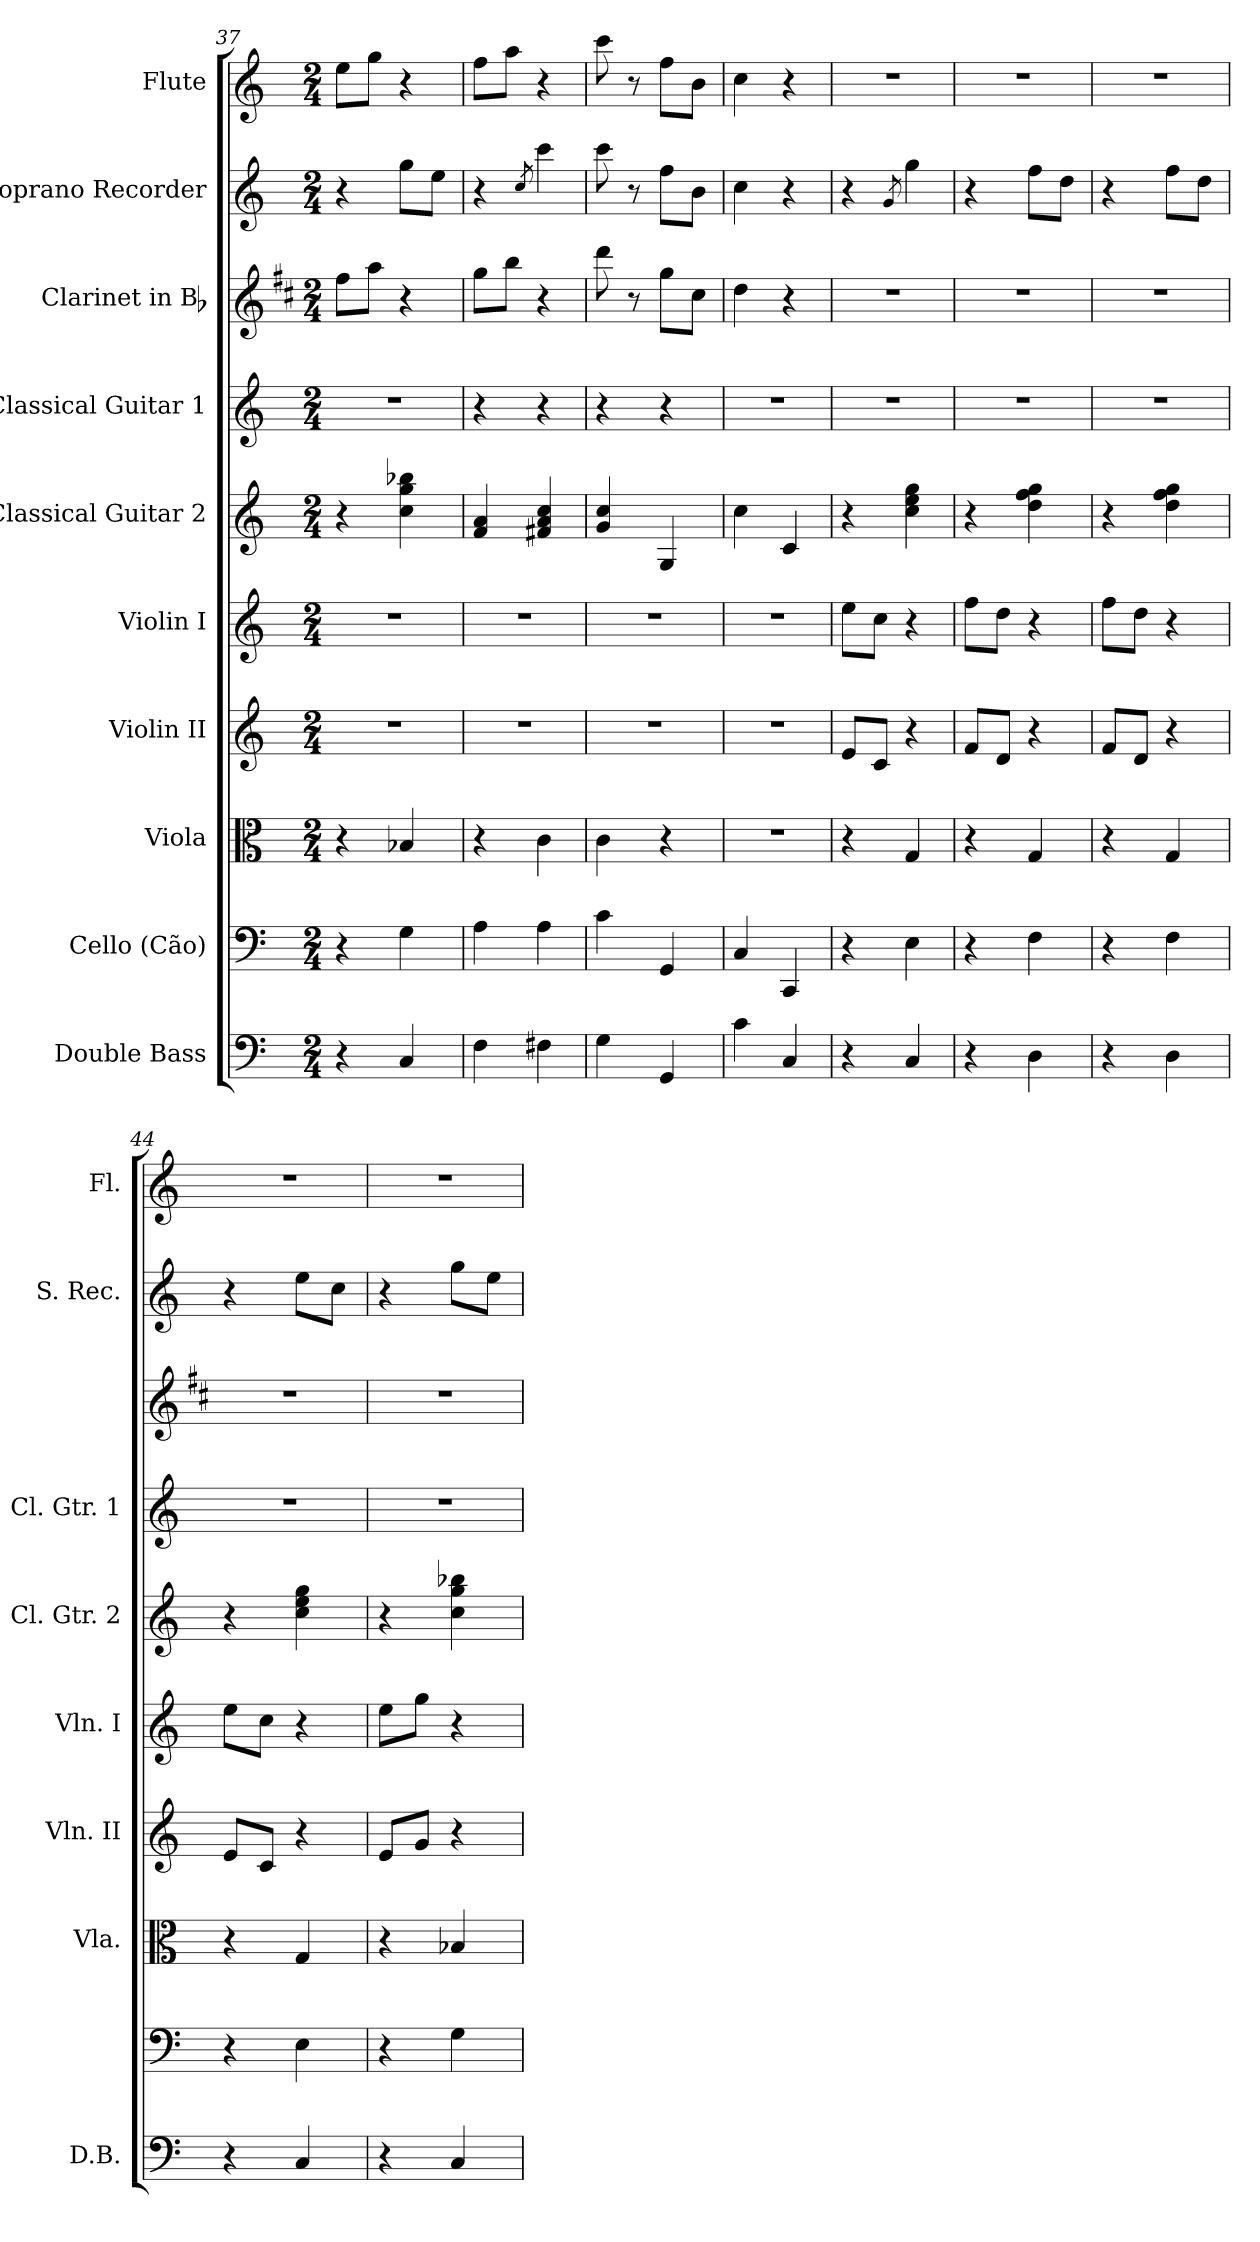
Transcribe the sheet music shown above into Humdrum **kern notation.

**kern	**kern	**kern	**kern	**kern	**kern	**kern	**kern	**kern	**kern
*part10	*part9	*part8	*part7	*part6	*part5	*part4	*part3	*part2	*part1
*staff10	*staff9	*staff8	*staff7	*staff6	*staff5	*staff4	*staff3	*staff2	*staff1
*I"Double Bass	*I"Cello (Cão)	*I"Viola	*I"Violin II	*I"Violin I	*I"Classical Guitar 2	*I"Classical Guitar 1	*I"Clarinet in Bb	*I"Soprano Recorder	*I"Flute
*I'D.B.	*	*I'Vla.	*I'Vln. II	*I'Vln. I	*I'Cl. Gtr. 2	*I'Cl. Gtr. 1	*	*I'S. Rec.	*I'Fl.
*clefF4	*clefF4	*clefC3	*clefG2	*clefG2	*clefG2	*clefG2	*clefG2	*clefG2	*clefG2
*ITrd7c12	*	*	*	*	*ITrd7c12	*ITrd7c12	*ITrd1c2	*ITrd-7c-12	*
*k[]	*k[]	*k[]	*k[]	*k[]	*k[]	*k[]	*k[]	*k[]	*k[]
*C:	*C:	*C:	*C:	*C:	*C:	*C:	*C:	*C:	*C:
*M2/4	*M2/4	*M2/4	*M2/4	*M2/4	*M2/4	*M2/4	*M2/4	*M2/4	*M2/4
=37	=37	=37	=37	=37	=37	=37	=37	=37	=37
4r	4r	4r	2r	2r	4r	2r	8ee\L	4r	8ee\L
.	.	.	.	.	.	.	8gg\J	.	8gg\J
4CC/	4G\	4B-X/	.	.	4c\ 4g\ 4b-X\	.	4r	8ggg\L	4r
.	.	.	.	.	.	.	.	8eee\J	.
=38	=38	=38	=38	=38	=38	=38	=38	=38	=38
4FF\	4A\	4r	2r	2r	4F/ 4A/	4r	8ff\L	4r	8ff\L
.	.	.	.	.	.	.	8aa\J	.	8aa\J
.	.	.	.	.	.	.	.	8qccc/	.
4FF#X\	4A\	4c\	.	.	4F#X/ 4A/ 4c/	4r	4r	4cccc\	4r
=39	=39	=39	=39	=39	=39	=39	=39	=39	=39
4GG\	4c\	4c\	2r	2r	4G/ 4c/	4r	8ccc\	8cccc\	8ccc\
.	.	.	.	.	.	.	8r	8r	8r
4GGG/	4GG/	4r	.	.	4GG/	4r	8ff\L	8fff\L	8ff\L
.	.	.	.	.	.	.	8b\J	8bb\J	8b\J
=40	=40	=40	=40	=40	=40	=40	=40	=40	=40
4C\	4C/	2r	2r	2r	4c\	2r	4cc\	4ccc\	4cc\
4CC/	4CC/	.	.	.	4C/	.	4r	4r	4r
=41	=41	=41	=41	=41	=41	=41	=41	=41	=41
4r	4r	4r	8e/L	8ee\L	4r	2r	2r	4r	2r
.	.	.	8c/J	8cc\J	.	.	.	.	.
.	.	.	.	.	.	.	.	8qgg/	.
4CC/	4E\	4G/	4r	4r	4c\ 4e\ 4g\	.	.	4ggg\	.
!!LO:PB:g=z
=42	=42	=42	=42	=42	=42	=42	=42	=42	=42
4r	4r	4r	8f/L	8ff\L	4r	2r	2r	4r	2r
.	.	.	8d/J	8dd\J	.	.	.	.	.
4DD\	4F\	4G/	4r	4r	4d\ 4f\ 4g\	.	.	8fff\L	.
.	.	.	.	.	.	.	.	8ddd\J	.
=43	=43	=43	=43	=43	=43	=43	=43	=43	=43
4r	4r	4r	8f/L	8ff\L	4r	2r	2r	4r	2r
.	.	.	8d/J	8dd\J	.	.	.	.	.
4DD\	4F\	4G/	4r	4r	4d\ 4f\ 4g\	.	.	8fff\L	.
.	.	.	.	.	.	.	.	8ddd\J	.
=44	=44	=44	=44	=44	=44	=44	=44	=44	=44
4r	4r	4r	8e/L	8ee\L	4r	2r	2r	4r	2r
.	.	.	8c/J	8cc\J	.	.	.	.	.
4CC/	4E\	4G/	4r	4r	4c\ 4e\ 4g\	.	.	8eee\L	.
.	.	.	.	.	.	.	.	8ccc\J	.
=45	=45	=45	=45	=45	=45	=45	=45	=45	=45
4r	4r	4r	8e/L	8ee\L	4r	2r	2r	4r	2r
.	.	.	8g/J	8gg\J	.	.	.	.	.
4CC/	4G\	4B-X/	4r	4r	4c\ 4g\ 4b-X\	.	.	8ggg\L	.
.	.	.	.	.	.	.	.	8eee\J	.
=	=	=	=	=	=	=	=	=	=
*-	*-	*-	*-	*-	*-	*-	*-	*-	*-
